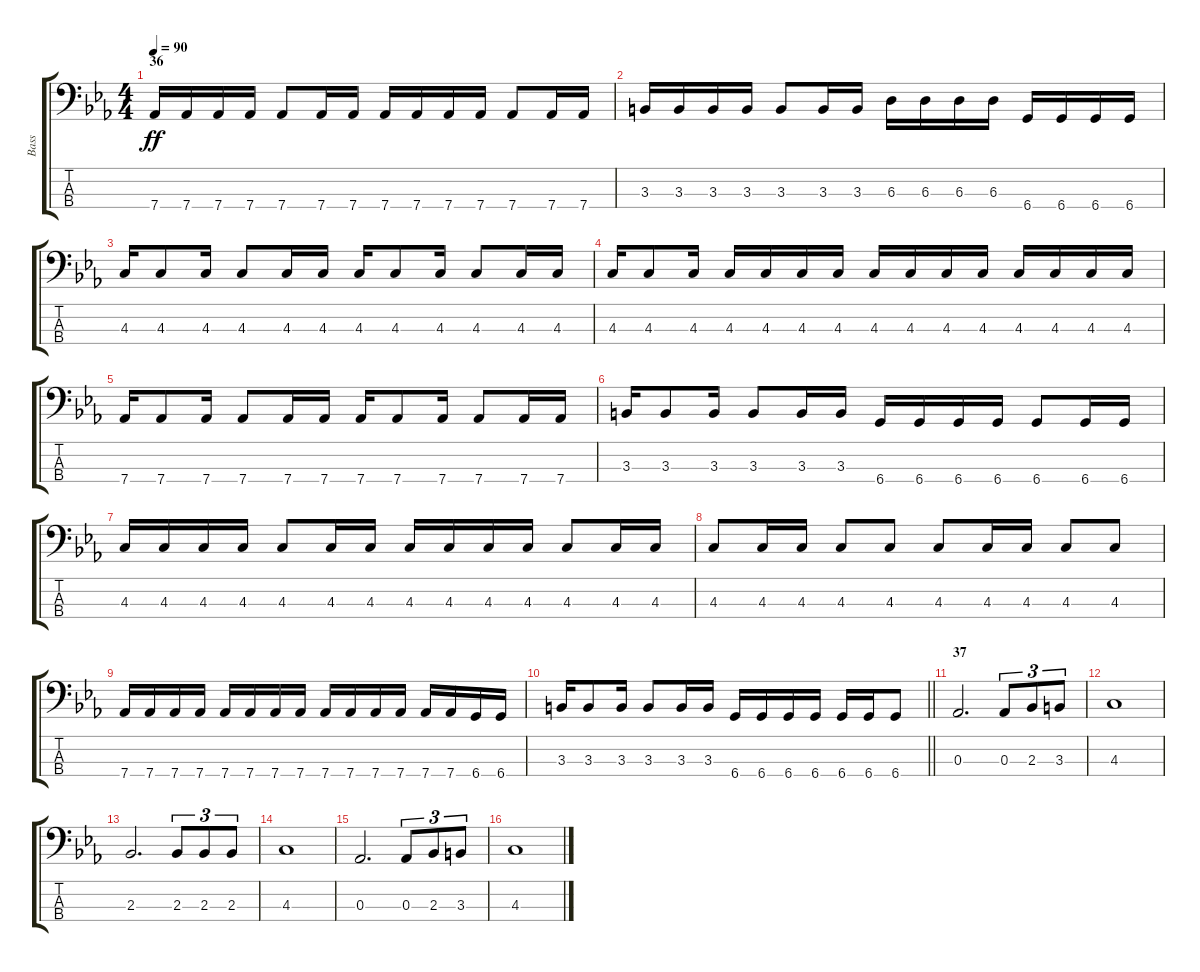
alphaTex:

\track ("Bass" "Bass") {instrument electricbasspick}
\staff {score tabs}
\tuning (Gb2 Db2 Ab1 Db1) {hide}
\ts (4 4)
\section ("" "36")
\tempo 90
\clef f4
\ks eb
7.4.16{dy ff} 7.4.16 7.4.16 7.4.16 7.4.8 7.4.16 7.4.16 7.4.16 7.4.16 7.4.16 7.4.16 7.4.8 7.4.16 7.4.16 |
3.3.16 3.3.16 3.3.16 3.3.16 3.3.8 3.3.16 3.3.16 6.3.16 6.3.16 6.3.16 6.3.16 6.4.16 6.4.16 6.4.16 6.4.16 |
4.3.16 4.3.8 4.3.16 4.3.8 4.3.16 4.3.16 4.3.16 4.3.8 4.3.16 4.3.8 4.3.16 4.3.16 |
4.3.16 4.3.8 4.3.16 4.3.16 4.3.16 4.3.16 4.3.16 4.3.16 4.3.16 4.3.16 4.3.16 4.3.16 4.3.16 4.3.16 4.3.16 |
7.4.16 7.4.8 7.4.16 7.4.8 7.4.16 7.4.16 7.4.16 7.4.8 7.4.16 7.4.8 7.4.16 7.4.16 |
3.3.16 3.3.8 3.3.16 3.3.8 3.3.16 3.3.16 6.4.16 6.4.16 6.4.16 6.4.16 6.4.8 6.4.16 6.4.16 |
4.3.16 4.3.16 4.3.16 4.3.16 4.3.8 4.3.16 4.3.16 4.3.16 4.3.16 4.3.16 4.3.16 4.3.8 4.3.16 4.3.16 |
4.3.8 4.3.16 4.3.16 4.3.8 4.3.8 4.3.8 4.3.16 4.3.16 4.3.8 4.3.8 |
7.4.16 7.4.16 7.4.16 7.4.16 7.4.16 7.4.16 7.4.16 7.4.16 7.4.16 7.4.16 7.4.16 7.4.16 7.4.16 7.4.16 6.4.16 6.4.16 |
\barLineRight lightlight
3.3.16 3.3.8 3.3.16 3.3.8 3.3.16 3.3.16 6.4.16 6.4.16 6.4.16 6.4.16 6.4.16 6.4.16 6.4.8 |
\section ("" "37")
0.3.2{d} 0.3.8{tu (3 2)} 2.3.8{tu (3 2)} 3.3.8{tu (3 2)} |
4.3.1 |
2.3.2{d} 2.3.8{tu (3 2)} 2.3.8{tu (3 2)} 2.3.8{tu (3 2)} |
4.3.1 |
0.3.2{d} 0.3.8{tu (3 2)} 2.3.8{tu (3 2)} 3.3.8{tu (3 2)} |
4.3.1
